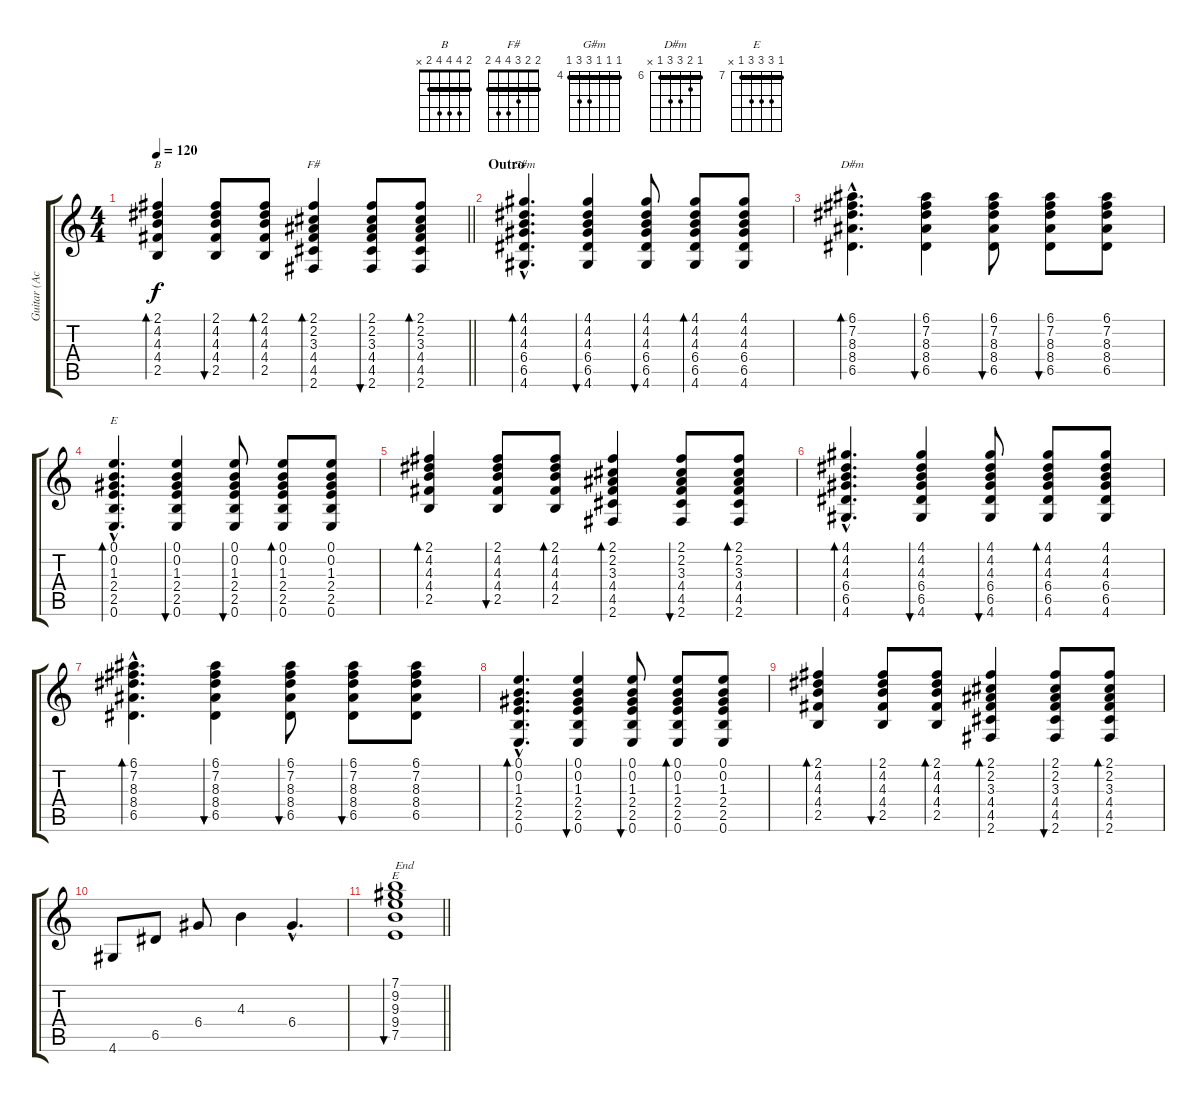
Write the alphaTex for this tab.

\track ("Guitar (Acoustic)" "Guitar (Ac") {instrument acousticguitarnylon}
\staff {score tabs}
\tuning (E4 B3 G3 D3 A2 E2) {hide}
\chord ("B" 2 4 4 4 2 x) {barre 2}
\chord ("F#" 2 2 3 4 4 2) {barre 2}
\chord ("G#m" 4 4 4 6 6 4) {firstfret 4 barre 4}
\chord ("D#m" 6 7 8 8 6 x) {firstfret 6 barre 6}
\chord ("E" 0 0 1 2 2 0)
\chord ("E" 7 9 9 9 7 x) {firstfret 7 barre 7}
\ts (4 4)
\tempo 120
\clef g2
\barLineRight lightlight
\ks c
(2.1 4.2 4.3 4.4 2.5).4{bd 60 ch "B" dy f} (2.1 4.2 4.3 4.4 2.5).8{bu 60} (2.1 4.2 4.3 4.4 2.5).8{bd 60} (2.1 2.2 3.3 4.4 4.5 2.6).4{bd 60 ch "F#"} (2.1 2.2 3.3 4.4 4.5 2.6).8{bu 60} (2.1 2.2 3.3 4.4 4.5 2.6).8{bd 60} |
\section ("" "Outro")
(4.1{hac} 4.2{hac} 4.3{hac} 6.4{hac} 6.5{hac} 4.6{hac}).4{d bd 60 ch "G#m"} (4.1 4.2 4.3 6.4 6.5 4.6).4{bu 60} (4.1 4.2 4.3 6.4 6.5 4.6).8{bu 60} (4.1 4.2 4.3 6.4 6.5 4.6).8{bd 60} (4.1 4.2 4.3 6.4 6.5 4.6).8 |
(6.1{hac} 7.2{hac} 8.3{hac} 8.4{hac} 6.5{hac}).4{d bd 60 ch "D#m"} (6.1 7.2 8.3 8.4 6.5).4{bu 60} (6.1 7.2 8.3 8.4 6.5).8{bu 60} (6.1 7.2 8.3 8.4 6.5).8{bu 60} (6.1 7.2 8.3 8.4 6.5).8 |
(0.1{hac} 0.2{hac} 1.3{hac} 2.4{hac} 2.5{hac} 0.6{hac}).4{d bd 60 ch "E"} (0.1 0.2 1.3 2.4 2.5 0.6).4{bu 60} (0.1 0.2 1.3 2.4 2.5 0.6).8{bu 60} (0.1 0.2 1.3 2.4 2.5 0.6).8{bd 60} (0.1 0.2 1.3 2.4 2.5 0.6).8 |
(2.1 4.2 4.3 4.4 2.5).4{bd 60} (2.1 4.2 4.3 4.4 2.5).8{bu 60} (2.1 4.2 4.3 4.4 2.5).8{bd 60} (2.1 2.2 3.3 4.4 4.5 2.6).4{bd 60} (2.1 2.2 3.3 4.4 4.5 2.6).8{bu 60} (2.1 2.2 3.3 4.4 4.5 2.6).8{bd 60} |
(4.1{hac} 4.2{hac} 4.3{hac} 6.4{hac} 6.5{hac} 4.6{hac}).4{d bd 60} (4.1 4.2 4.3 6.4 6.5 4.6).4{bu 60} (4.1 4.2 4.3 6.4 6.5 4.6).8{bu 60} (4.1 4.2 4.3 6.4 6.5 4.6).8{bd 60} (4.1 4.2 4.3 6.4 6.5 4.6).8 |
(6.1{hac} 7.2{hac} 8.3{hac} 8.4{hac} 6.5{hac}).4{d bd 60} (6.1 7.2 8.3 8.4 6.5).4{bu 60} (6.1 7.2 8.3 8.4 6.5).8{bu 60} (6.1 7.2 8.3 8.4 6.5).8{bu 60} (6.1 7.2 8.3 8.4 6.5).8 |
(0.1{hac} 0.2{hac} 1.3{hac} 2.4{hac} 2.5{hac} 0.6{hac}).4{d bd 60} (0.1 0.2 1.3 2.4 2.5 0.6).4{bu 60} (0.1 0.2 1.3 2.4 2.5 0.6).8{bu 60} (0.1 0.2 1.3 2.4 2.5 0.6).8{bd 60} (0.1 0.2 1.3 2.4 2.5 0.6).8 |
(2.1 4.2 4.3 4.4 2.5).4{bd 60} (2.1 4.2 4.3 4.4 2.5).8{bu 60} (2.1 4.2 4.3 4.4 2.5).8{bd 60} (2.1 2.2 3.3 4.4 4.5 2.6).4{bd 60} (2.1 2.2 3.3 4.4 4.5 2.6).8{bu 60} (2.1 2.2 3.3 4.4 4.5 2.6).8{bd 60} |
4.6.8 6.5.8 6.4.8 4.3.4 6.4{hac}.4{d} |
\barLineRight lightlight
(7.1 9.2 9.3 9.4 7.5).1{bu 60 ch "E" txt "End"}
